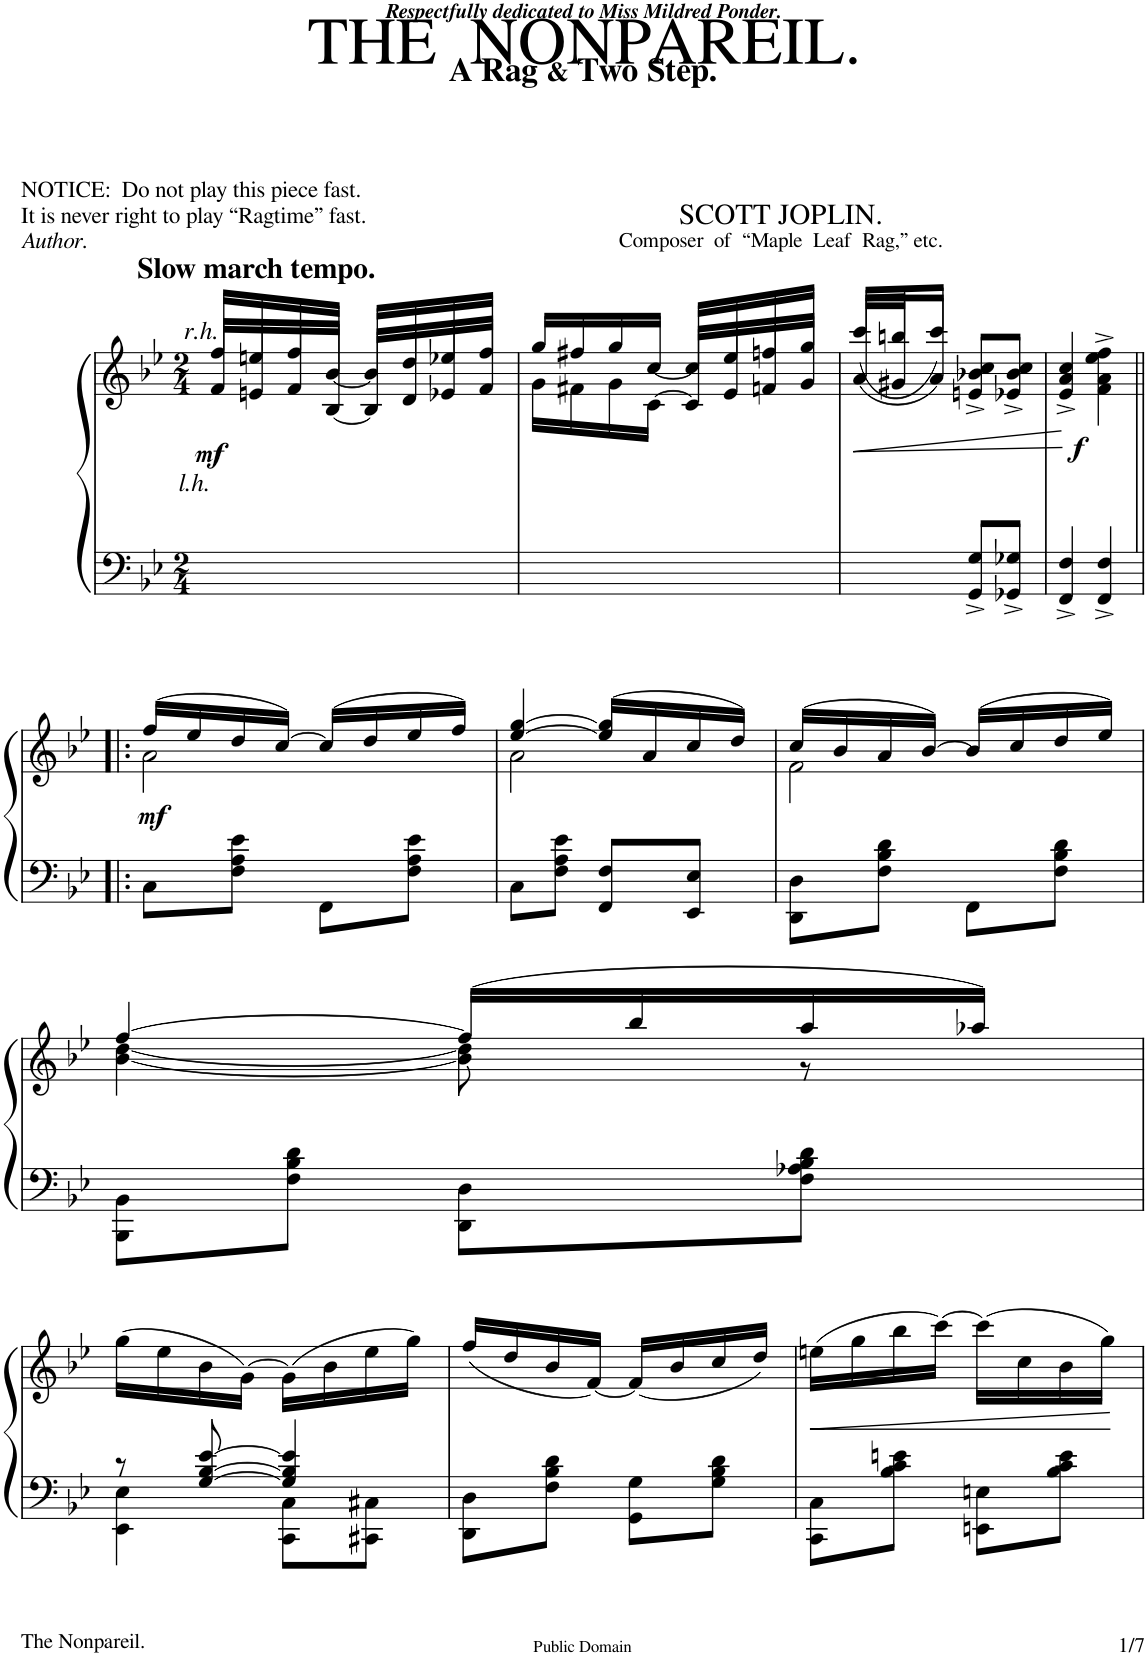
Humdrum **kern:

**kern	**kern	**dynam
*part1	*part1	*part1
*staff2	*staff1	*staff1/2
*I"Piano	*	*
*I'Pno.	*	*
*clefF4	*clefG2	*
*k[b-e-]	*k[b-e-]	*
*B-:	*B-:	*
*M2/4	*M2/4	*
=1	=1	=1
*	*^	*
!	!LO:TX:a:B:t=Slow march tempo.	!	!
!	!LO:TX:a:i:t=r.h.	!	!
!LO:TX:a:i:t=l.h.	!	!	!
!	!	!	!LO:DY:b
2ryy	16ff/LL	16f/LL	mf
.	16een/	16en/	.
.	16ff/	16f/	.
.	[16b-/JJ	[16B-/JJ	.
.	16b-/LL]	16B-/LL]	.
.	16dd/	16d/	.
.	16ee-X/	16e-X/	.
.	16ff/JJ	16f/JJ	.
=2	=2	=2	=2
2ryy	16gg/LL	16g\LL	.
.	16ff#X/	16f#X\	.
.	16gg/	16g\	.
.	[16cc/JJ	[16c\JJ	.
.	16cc/LL]	16c/LL]	.
.	16ee-/	16e-/	.
.	16ffn/	16fn/	.
.	16gg/JJ	16g/JJ	.
=3	=3	=3	=3
!	!	!	!LO:HP:b
4ryy	(16ccc/LL	(16a/LL	<
.	16bbn/J	16g#X/J	.
.	8ccc/J)	8a/J)	.
8GG/^< 8G/^<L	8en/^< 8b-X/^< 8cc/^<L	4ryy	.
8GG-X/^< 8G-X/^<J	8e-X/^< 8b-/^< 8cc/^<J	.	.
*	*v	*v	*
.	.	[
=4	=4	=4
!	!	!LO:DY:b
4FF/^< 4F/^<	4e-/^< 4a/^< 4cc/^<	f
4FF/^< 4F/^<	4f\^> 4a\^> 4ee-\^> 4ff\^>	.
!!LO:LB:g=z
=5!|:	=5!|:	=5!|:
*	*^	*
!	!	!	!LO:DY:b
8C\L	(16ff/LL	2a\	mf
.	16ee-/	.	.
8F\ 8A\ 8e-\J	16dd/	.	.
.	[16cc/JJ)	.	.
8FF\L	(16cc/LL]	.	.
.	16dd/	.	.
8F\ 8A\ 8e-\J	16ee-/	.	.
.	16ff/JJ)	.	.
=6	=6	=6	=6
8C\L	[4ee-/ [4gg/	2a\	.
8F\ 8A\ 8e-\J	.	.	.
8FF/ 8F/L	(16ee-/] 16gg/]LL	.	.
.	16a/	.	.
8EE-/ 8E-/J	16cc/	.	.
.	16dd/JJ)	.	.
=7	=7	=7	=7
8DD\ 8D\L	(16cc/LL	2f\	.
.	16b-/	.	.
8F\ 8B-\ 8d\J	16a/	.	.
.	[16b-/JJ)	.	.
8FF\L	(16b-/LL]	.	.
.	16cc/	.	.
8F\ 8B-\ 8d\J	16dd/	.	.
.	16ee-/JJ)	.	.
!!LO:LB:g=z	!!
=8	=8	=8	=8
8BBB-\ 8BB-\L	[4ff/	[4b-\ [4dd\	.
8F\ 8B-\ 8d\J	.	.	.
8DD\ 8D\L	(16ff/LL]	8b-\] 8dd\]	.
.	16bb-/	.	.
8F\ 8A-X\ 8B-\ 8d\J	16aa/	8r	.
.	16aa-X/JJ)	.	.
*	*v	*v	*
!!LO:LB:g=z
=9	=9	=9
*^	*	*
8r	4EE-\ 4E-\	(16gg\LL	.
.	.	16ee-\	.
[8G/ [8B-/ [8e-/	.	16b-\	.
.	.	[16g\JJ)	.
4G/] 4B-/] 4e-/]	8CC\ 8C\L	(16g\LL]	.
.	.	16b-\	.
.	8CC#X\ 8C#X\J	16ee-\	.
.	.	16gg\JJ)	.
*v	*v	*	*
=10	=10	=10
8DD\ 8D\L	(16ff/LL	.
.	16dd/	.
8F\ 8B-\ 8d\J	16b-/	.
.	[16f/JJ)	.
8GG\ 8G\L	(16f/LL]	.
.	16b-/	.
8G\ 8B-\ 8d\J	16cc/	.
.	16dd/JJ)	.
=11	=11	=11
!	!	!LO:HP:b
8CC\ 8C\L	(16een\LL	<
.	16gg\	.
8B-\ 8c\ 8en\J	16bb-\	.
.	[16ccc\JJ)	.
8EEn\ 8En\L	(16ccc\LL]	.
.	16cc\	.
8B-\ 8c\ 8e\J	16b-\	.
.	16gg\JJ)	.
.	.	[
=	=	=
*-	*-	*-
